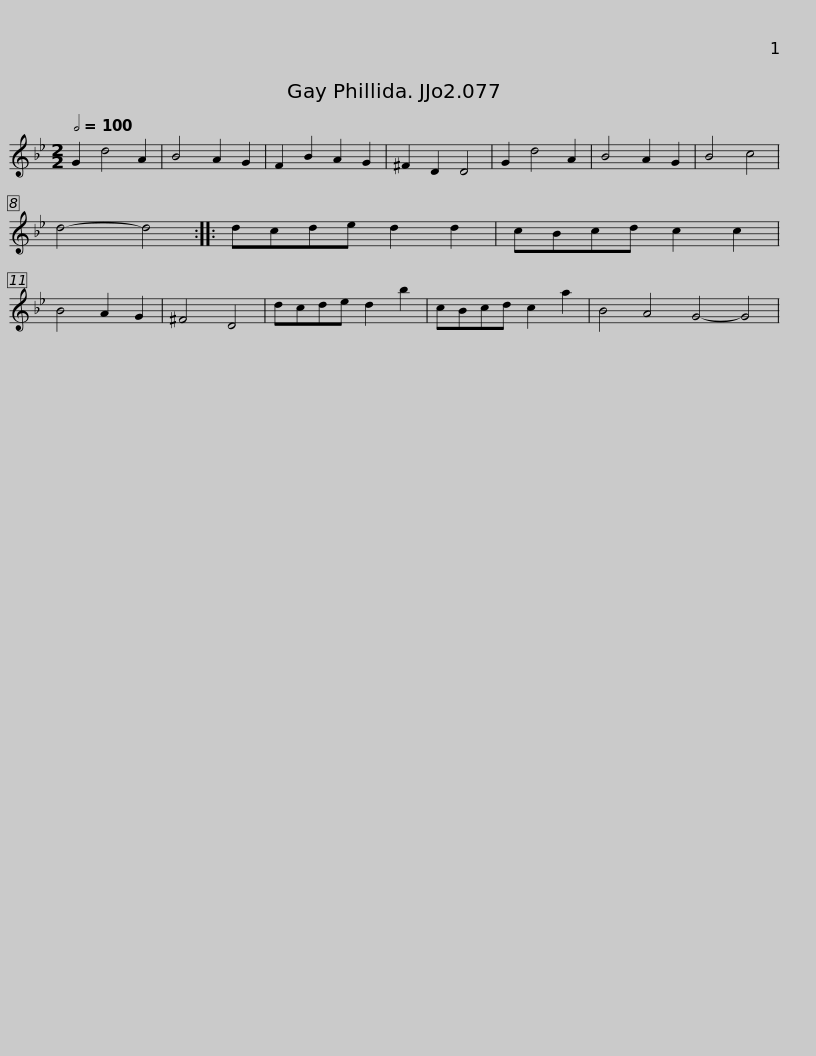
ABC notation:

X:1
L:1/8
Q:1/2=100
M:2/2
I:linebreak $
K:Bb
V:1 treble
V:1
 G2 d4 A2 | B4 A2 G2 | F2 B2 A2 G2 | ^F2 D2 D4 | G2 d4 A2 | %5
 B4 A2 G2 | B4 c4 | d4- d4 :: dcde d2 d2 | cBcd c2 c2 |$ %10
 B4 A2 G2 | ^F4 D4 | dcde d2 b2 | cBcd c2 a2 | B4 A4 G4- G4 | %15
